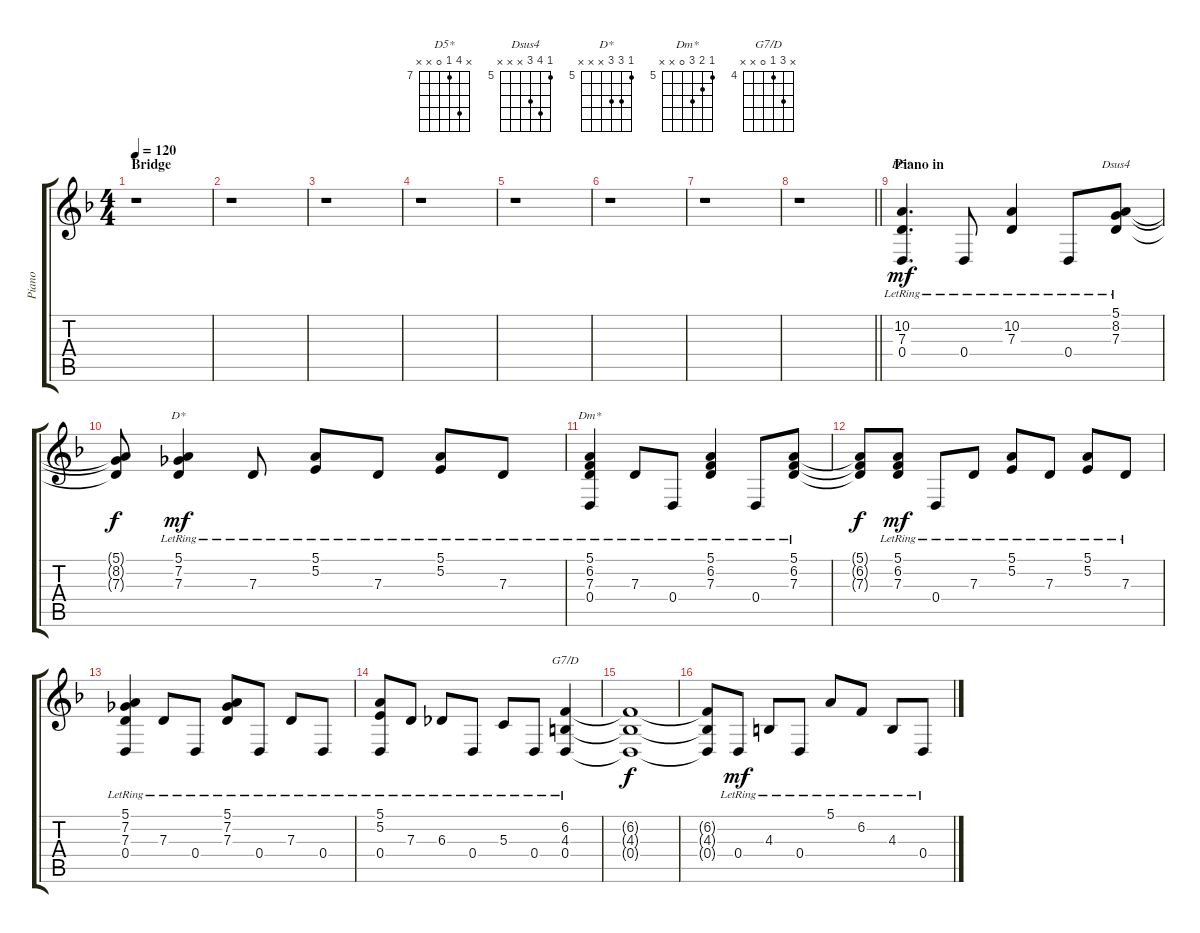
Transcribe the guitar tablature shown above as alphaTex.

\track ("Piano" "Piano") {instrument acousticgrandpiano}
\staff {score tabs}
\tuning (E4 B3 G3 D3 A2 E2) {hide}
\chord ("D5*" x 10 7 0 x x) {firstfret 7}
\chord ("Dsus4" 5 8 7 x x x) {firstfret 5}
\chord ("D*" 5 7 7 x x x) {firstfret 5}
\chord ("Dm*" 5 6 7 0 x x) {firstfret 5}
\chord ("G7/D" x 6 4 0 x x) {firstfret 4}
\ts (4 4)
\section ("" "Bridge")
\tempo 120
\clef g2
\ks f
r.1{dy mf} |
r.1 |
r.1 |
r.1 |
r.1 |
r.1 |
r.1 |
\barLineRight lightlight
r.1 |
\section ("" "Piano in")
(10.2{lr} 7.3{lr} 0.4{lr}).4{d ch "D5*"} 0.4{lr}.8 (10.2{lr} 7.3{lr}).4 0.4{lr}.8 (5.1{lr} 8.2{lr} 7.3{lr}).8{ch "Dsus4"} |
(5.1{t} 8.2{t} 7.3{t}).8{dy f} (5.1{lr} 7.2{lr} 7.3{lr}).4{ch "D*" dy mf} 7.3{lr}.8 (5.1{lr} 5.2{lr}).8 7.3{lr}.8 (5.1{lr} 5.2{lr}).8 7.3{lr}.8 |
(5.1{lr} 6.2{lr} 7.3{lr} 0.4{lr}).4{ch "Dm*"} 7.3{lr}.8 0.4{lr}.8 (5.1{lr} 6.2{lr} 7.3{lr}).4 0.4{lr}.8 (5.1{lr} 6.2{lr} 7.3{lr}).8 |
(5.1{t} 6.2{t} 7.3{t}).8{dy f} (5.1{lr} 6.2{lr} 7.3{lr}).8{dy mf} 0.4{lr}.8 7.3{lr}.8 (5.1{lr} 5.2{lr}).8 7.3{lr}.8 (5.1{lr} 5.2{lr}).8 7.3{lr}.8 |
(5.1{lr} 7.2{lr} 7.3{lr} 0.4{lr}).4 7.3{lr}.8 0.4{lr}.8 (5.1{lr} 7.2{lr} 7.3{lr}).8 0.4{lr}.8 7.3{lr}.8 0.4{lr}.8 |
(5.1{lr} 5.2{lr} 0.4{lr}).8 7.3{lr}.8 6.3{lr}.8 0.4{lr}.8 5.3{lr}.8 0.4{lr}.8 (6.2{lr} 4.3{lr} 0.4{lr}).4{ch "G7/D"} |
(6.2{t} 4.3{t} 0.4{t}).1{dy f} |
(6.2{t} 4.3{t} 0.4{t}).8 0.4{lr}.8{dy mf} 4.3{lr}.8 0.4{lr}.8 5.1{lr}.8 6.2{lr}.8 4.3{lr}.8 0.4{lr}.8
